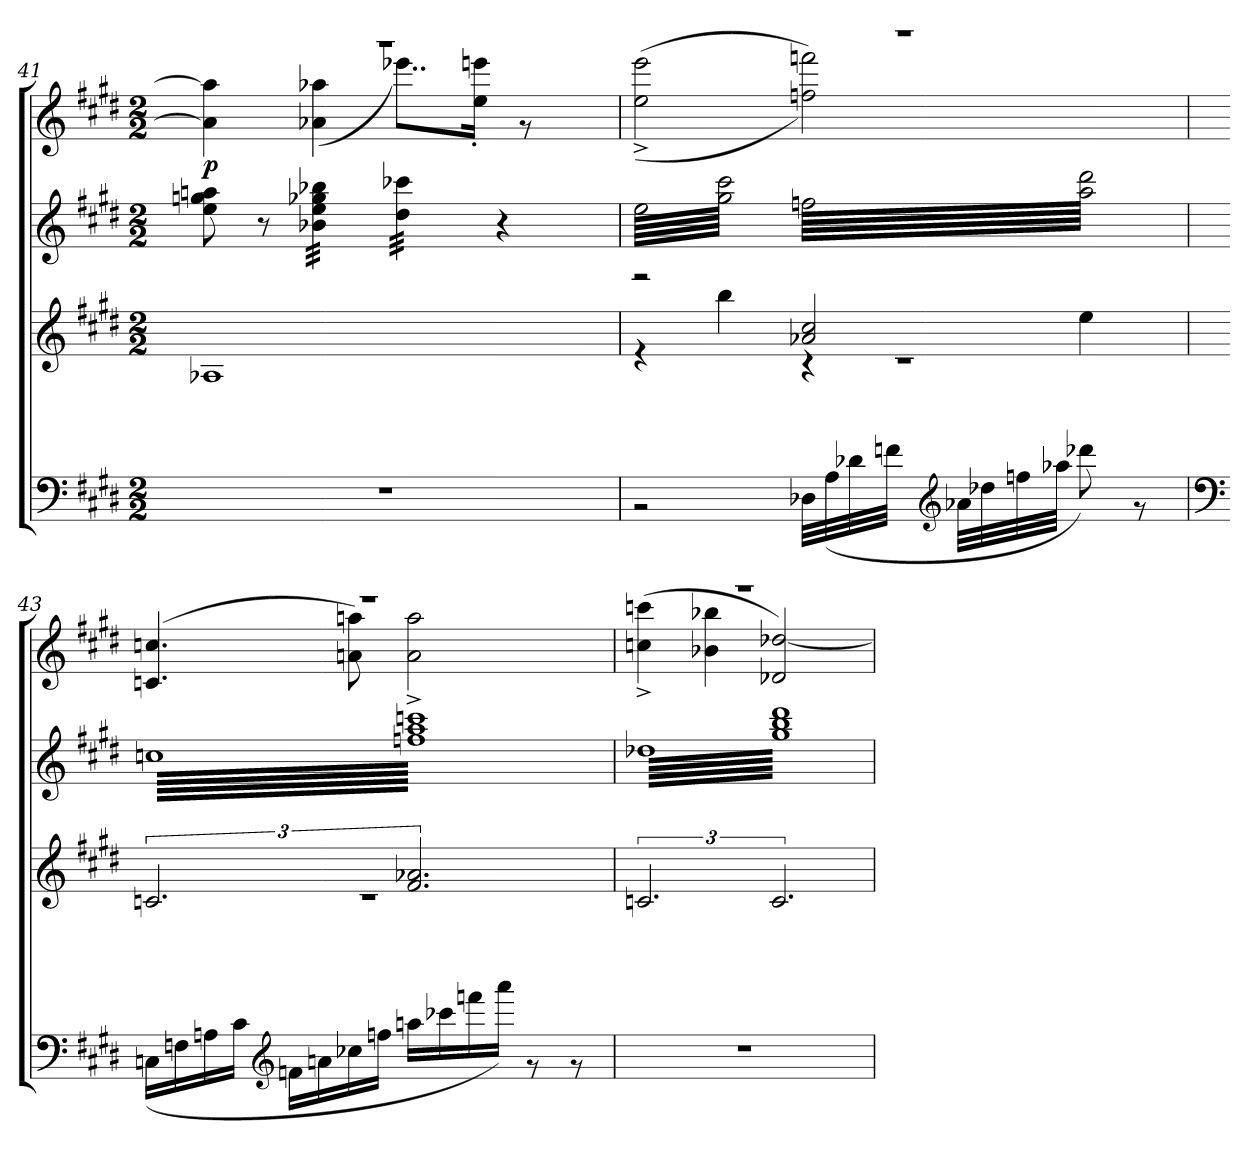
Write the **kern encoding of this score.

**kern	**kern	**kern	**kern	**dynam
*part3	*part2	*part2	*part1	*part1
*staff4	*staff3	*staff2	*staff1	*staff1
*clefF4	*clefG2	*clefG2	*clefG2	*
*k[f#c#g#d#]	*k[f#c#g#d#]	*k[f#c#g#d#]	*k[f#c#g#d#]	*
*M2/2	*M2/2	*M2/2	*M2/2	*
=41	=41	=41	=41	=41
*	*	*	*^	*
!	!	!	!	!	!LO:DY:b
1r	1A-X	8ee\ 8ggn\ 8aan\	1r	4a\] 4aa\]	p
.	.	8r	.	.	.
*	*	*tremolo	*	*	*
.	.	32b-X\ 32ee\ 32gg-X\ 32bb-X\LLL	.	(>4a-X\ 4aa-X\	.
.	.	32b-X\ 32ee\ 32gg-X\ 32bb-X\	.	.	.
.	.	32b-X\ 32ee\ 32gg-X\ 32bb-X\	.	.	.
.	.	32b-X\ 32ee\ 32gg-X\ 32bb-X\	.	.	.
.	.	32b-X\ 32ee\ 32gg-X\ 32bb-X\	.	.	.
.	.	32b-X\ 32ee\ 32gg-X\ 32bb-X\	.	.	.
.	.	32b-X\ 32ee\ 32gg-X\ 32bb-X\	.	.	.
.	.	32b-X\ 32ee\ 32gg-X\ 32bb-X\JJJ	.	.	.
.	.	32dd#\ 32ccc-X\LLL	.	8..eee-X\L)	.
.	.	32dd#\ 32ccc-X\	.	.	.
.	.	32dd#\ 32ccc-X\	.	.	.
.	.	32dd#\ 32ccc-X\	.	.	.
.	.	32dd#\ 32ccc-X\	.	.	.
.	.	32dd#\ 32ccc-X\	.	.	.
.	.	32dd#\ 32ccc-X\	.	.	.
.	.	32dd#\ 32ccc-X\JJJ	.	16ee'\ 16eeen'\Jk	.
.	.	4r	.	.	.
.	.	.	.	8r	.
.	.	.	.	16.ryy	.
=42	=42	=42	=42	=42	=42
*^	*^	*	*	*	*
1r	2r	2r	4r	64ee\LLLL	1r	(<(>2ee\^ 2eee\^	.
.	.	.	.	64gg#\ 64ccc#\	.	.	.
.	.	.	.	64ee\	.	.	.
.	.	.	.	64gg#\ 64ccc#\	.	.	.
.	.	.	.	64ee\	.	.	.
.	.	.	.	64gg#\ 64ccc#\	.	.	.
.	.	.	.	64ee\	.	.	.
.	.	.	.	64gg#\ 64ccc#\	.	.	.
.	.	.	.	64ee\	.	.	.
.	.	.	.	64gg#\ 64ccc#\	.	.	.
.	.	.	.	64ee\	.	.	.
.	.	.	.	64gg#\ 64ccc#\	.	.	.
.	.	.	.	64ee\	.	.	.
.	.	.	.	64gg#\ 64ccc#\	.	.	.
.	.	.	.	64ee\	.	.	.
.	.	.	.	64gg#\ 64ccc#\	.	.	.
.	.	.	4bb\	64ee\	.	.	.
.	.	.	.	64gg#\ 64ccc#\	.	.	.
.	.	.	.	64ee\	.	.	.
.	.	.	.	64gg#\ 64ccc#\	.	.	.
.	.	.	.	64ee\	.	.	.
.	.	.	.	64gg#\ 64ccc#\	.	.	.
.	.	.	.	64ee\	.	.	.
.	.	.	.	64gg#\ 64ccc#\	.	.	.
.	.	.	.	64ee\	.	.	.
.	.	.	.	64gg#\ 64ccc#\	.	.	.
.	.	.	.	64ee\	.	.	.
.	.	.	.	64gg#\ 64ccc#\	.	.	.
.	.	.	.	64ee\	.	.	.
.	.	.	.	64gg#\ 64ccc#\	.	.	.
.	.	.	.	64ee\	.	.	.
.	.	.	.	64gg#\ 64ccc#\JJJJ	.	.	.
.	32D-X\LLL	2a-X/ 2cc#/	4r	64ffn\LLLL	.	2ffn\ 2fffn\))	.
.	.	.	.	64aa\ 64ddd#\	.	.	.
.	(>32A\	.	.	64ffn\	.	.	.
.	.	.	.	64aa\ 64ddd#\	.	.	.
.	32d-X\	.	.	64ffn\	.	.	.
.	.	.	.	64aa\ 64ddd#\	.	.	.
.	32fn\JJJ	.	.	64ffn\	.	.	.
.	.	.	.	64aa\ 64ddd#\	.	.	.
*clefG2	*	*	*	*	*	*	*
.	32a-X\LLL	.	.	64ffn\	.	.	.
.	.	.	.	64aa\ 64ddd#\	.	.	.
.	32dd-X\	.	.	64ffn\	.	.	.
.	.	.	.	64aa\ 64ddd#\	.	.	.
.	32ffn\	.	.	64ffn\	.	.	.
.	.	.	.	64aa\ 64ddd#\	.	.	.
.	32aa-X\JJJ	.	.	64ffn\	.	.	.
.	.	.	.	64aa\ 64ddd#\	.	.	.
.	8ddd-X\)	.	4ee\	64ffn\	.	.	.
.	.	.	.	64aa\ 64ddd#\	.	.	.
.	.	.	.	64ffn\	.	.	.
.	.	.	.	64aa\ 64ddd#\	.	.	.
.	.	.	.	64ffn\	.	.	.
.	.	.	.	64aa\ 64ddd#\	.	.	.
.	.	.	.	64ffn\	.	.	.
.	.	.	.	64aa\ 64ddd#\	.	.	.
.	8r	.	.	64ffn\	.	.	.
.	.	.	.	64aa\ 64ddd#\	.	.	.
.	.	.	.	64ffn\	.	.	.
.	.	.	.	64aa\ 64ddd#\	.	.	.
.	.	.	.	64ffn\	.	.	.
.	.	.	.	64aa\ 64ddd#\	.	.	.
.	.	.	.	64ffn\	.	.	.
.	.	.	.	64aa\ 64ddd#\JJJJ	.	.	.
*	*	*v	*v	*	*	*	*
=43	=43	=43	=43	=43	=43	=43
*clefF4	*	*	*	*	*	*
1r	(>16Cn\LL	3.cn	64ccnLLLL	1r	(>4.cn/ 4.ccn/	.
.	.	.	64ffn 64aa 64cccn	.	.	.
.	.	.	64ccn	.	.	.
.	.	.	64ffn 64aa 64cccn	.	.	.
.	16Fn\	.	64ccn	.	.	.
.	.	.	64ffn 64aa 64cccn	.	.	.
.	.	.	64ccn	.	.	.
.	.	.	64ffn 64aa 64cccn	.	.	.
.	16An\	.	64ccn	.	.	.
.	.	.	64ffn 64aa 64cccn	.	.	.
.	.	.	64ccn	.	.	.
.	.	.	64ffn 64aa 64cccn	.	.	.
.	16c#\JJ	.	64ccn	.	.	.
.	.	.	64ffn 64aa 64cccn	.	.	.
.	.	.	64ccn	.	.	.
.	.	.	64ffn 64aa 64cccn	.	.	.
*clefG2	*	*	*	*	*	*
.	16fn\LL	.	64ccn	.	.	.
.	.	.	64ffn 64aa 64cccn	.	.	.
.	.	.	64ccn	.	.	.
.	.	.	64ffn 64aa 64cccn	.	.	.
.	16an\	.	64ccn	.	.	.
.	.	.	64ffn 64aa 64cccn	.	.	.
.	.	.	64ccn	.	.	.
.	.	.	64ffn 64aa 64cccn	.	.	.
.	16cc-X\	.	64ccn	.	8an\ 8aan\)	.
.	.	.	64ffn 64aa 64cccn	.	.	.
.	.	.	64ccn	.	.	.
.	.	.	64ffn 64aa 64cccn	.	.	.
.	16ffn\JJ	.	64ccn	.	.	.
.	.	.	64ffn 64aa 64cccn	.	.	.
.	.	.	64ccn	.	.	.
.	.	.	64ffn 64aa 64cccn	.	.	.
.	16aan\LL	3.f# 3.a-X	64ccn	.	2a\^ 2aa\^	.
.	.	.	64ffn 64aa 64cccn	.	.	.
.	.	.	64ccn	.	.	.
.	.	.	64ffn 64aa 64cccn	.	.	.
.	16ccc-X\	.	64ccn	.	.	.
.	.	.	64ffn 64aa 64cccn	.	.	.
.	.	.	64ccn	.	.	.
.	.	.	64ffn 64aa 64cccn	.	.	.
.	16fffn\	.	64ccn	.	.	.
.	.	.	64ffn 64aa 64cccn	.	.	.
.	.	.	64ccn	.	.	.
.	.	.	64ffn 64aa 64cccn	.	.	.
.	16aaa\JJ)	.	64ccn	.	.	.
.	.	.	64ffn 64aa 64cccn	.	.	.
.	.	.	64ccn	.	.	.
.	.	.	64ffn 64aa 64cccn	.	.	.
.	8r	.	64ccn	.	.	.
.	.	.	64ffn 64aa 64cccn	.	.	.
.	.	.	64ccn	.	.	.
.	.	.	64ffn 64aa 64cccn	.	.	.
.	.	.	64ccn	.	.	.
.	.	.	64ffn 64aa 64cccn	.	.	.
.	.	.	64ccn	.	.	.
.	.	.	64ffn 64aa 64cccn	.	.	.
.	8r	.	64ccn	.	.	.
.	.	.	64ffn 64aa 64cccn	.	.	.
.	.	.	64ccn	.	.	.
.	.	.	64ffn 64aa 64cccn	.	.	.
.	.	.	64ccn	.	.	.
.	.	.	64ffn 64aa 64cccn	.	.	.
.	.	.	64ccn	.	.	.
.	.	.	64ffn 64aa 64cccnJJJJ	.	.	.
*v	*v	*	*	*	*	*
=44	=44	=44	=44	=44	=44
1r	3.cn	64dd-XLLLL	1r	(>4ccn\^ 4cccn\^	.
.	.	64gg# 64bb 64ddd#	.	.	.
.	.	64dd-X	.	.	.
.	.	64gg# 64bb 64ddd#	.	.	.
.	.	64dd-X	.	.	.
.	.	64gg# 64bb 64ddd#	.	.	.
.	.	64dd-X	.	.	.
.	.	64gg# 64bb 64ddd#	.	.	.
.	.	64dd-X	.	.	.
.	.	64gg# 64bb 64ddd#	.	.	.
.	.	64dd-X	.	.	.
.	.	64gg# 64bb 64ddd#	.	.	.
.	.	64dd-X	.	.	.
.	.	64gg# 64bb 64ddd#	.	.	.
.	.	64dd-X	.	.	.
.	.	64gg# 64bb 64ddd#	.	.	.
.	.	64dd-X	.	4b-X\ 4bb-X\	.
.	.	64gg# 64bb 64ddd#	.	.	.
.	.	64dd-X	.	.	.
.	.	64gg# 64bb 64ddd#	.	.	.
.	.	64dd-X	.	.	.
.	.	64gg# 64bb 64ddd#	.	.	.
.	.	64dd-X	.	.	.
.	.	64gg# 64bb 64ddd#	.	.	.
.	.	64dd-X	.	.	.
.	.	64gg# 64bb 64ddd#	.	.	.
.	.	64dd-X	.	.	.
.	.	64gg# 64bb 64ddd#	.	.	.
.	.	64dd-X	.	.	.
.	.	64gg# 64bb 64ddd#	.	.	.
.	.	64dd-X	.	.	.
.	.	64gg# 64bb 64ddd#	.	.	.
.	3.c	64dd-X	.	2d-X/ [2dd-X/)	.
.	.	64gg# 64bb 64ddd#	.	.	.
.	.	64dd-X	.	.	.
.	.	64gg# 64bb 64ddd#	.	.	.
.	.	64dd-X	.	.	.
.	.	64gg# 64bb 64ddd#	.	.	.
.	.	64dd-X	.	.	.
.	.	64gg# 64bb 64ddd#	.	.	.
.	.	64dd-X	.	.	.
.	.	64gg# 64bb 64ddd#	.	.	.
.	.	64dd-X	.	.	.
.	.	64gg# 64bb 64ddd#	.	.	.
.	.	64dd-X	.	.	.
.	.	64gg# 64bb 64ddd#	.	.	.
.	.	64dd-X	.	.	.
.	.	64gg# 64bb 64ddd#	.	.	.
.	.	64dd-X	.	.	.
.	.	64gg# 64bb 64ddd#	.	.	.
.	.	64dd-X	.	.	.
.	.	64gg# 64bb 64ddd#	.	.	.
.	.	64dd-X	.	.	.
.	.	64gg# 64bb 64ddd#	.	.	.
.	.	64dd-X	.	.	.
.	.	64gg# 64bb 64ddd#	.	.	.
.	.	64dd-X	.	.	.
.	.	64gg# 64bb 64ddd#	.	.	.
.	.	64dd-X	.	.	.
.	.	64gg# 64bb 64ddd#	.	.	.
.	.	64dd-X	.	.	.
.	.	64gg# 64bb 64ddd#	.	.	.
.	.	64dd-X	.	.	.
.	.	64gg# 64bb 64ddd#JJJJ	.	.	.
*	*	*Xtremolo	*	*	*
.	.	.	.	.	.
.	.	.	.	.	.
.	.	.	.	.	.
.	.	.	.	.	.
.	.	.	.	.	.
.	.	.	.	.	.
.	.	.	.	.	.
.	.	.	.	.	.
.	.	.	.	.	.
.	.	.	.	.	.
.	.	.	.	.	.
.	.	.	.	.	.
.	.	.	.	.	.
.	.	.	.	.	.
.	.	.	.	.	.
.	.	.	.	.	.
.	.	.	.	.	.
.	.	.	.	.	.
.	.	.	.	.	.
.	.	.	.	.	.
.	.	.	.	.	.
.	.	.	.	.	.
.	.	.	.	.	.
.	.	.	.	.	.
.	.	.	.	.	.
.	.	.	.	.	.
.	.	.	.	.	.
.	.	.	.	.	.
.	.	.	.	.	.
.	.	.	.	.	.
.	.	.	.	.	.
.	.	.	.	.	.
*	*	*	*v	*v	*
=	=	=	=	=
*-	*-	*-	*-	*-
